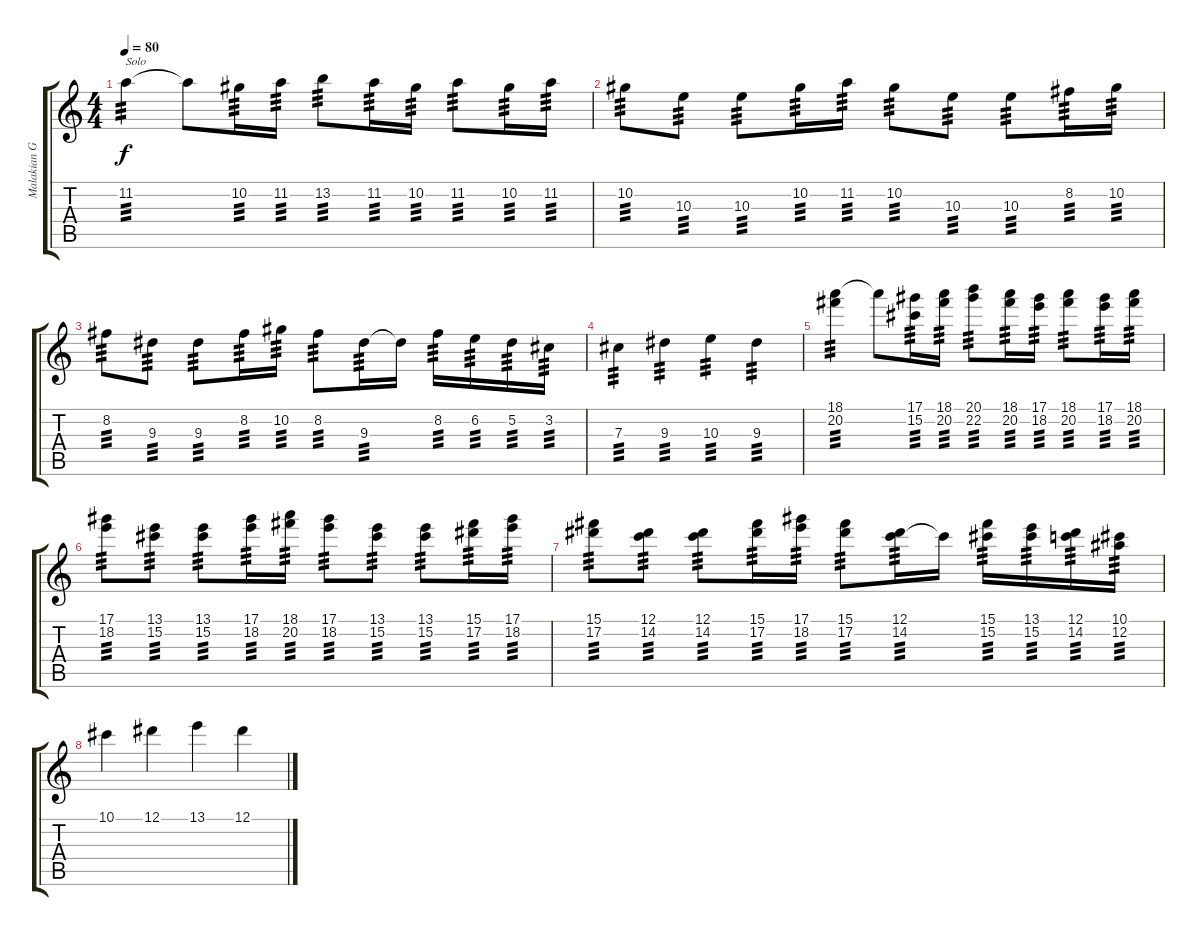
\track ("Malakian Gtr 1" "Malakian G") {instrument electricguitarclean}
\staff {score tabs}
\tuning (Eb4 Bb3 Gb3 Db3 Ab2 Db2) {hide}
\ts (4 4)
\tempo 80
\clef g2
\ks c
11.2.4{txt "Solo" tp 3 dy f} 11.2{t}.8 10.2.16{tp 3} 11.2.16{tp 3} 13.2.8{tp 3} 11.2.16{tp 3} 10.2.16{tp 3} 11.2.8{tp 3} 10.2.16{tp 3} 11.2.16{tp 3} |
10.2.8{tp 3} 10.3.8{tp 3} 10.3.8{tp 3} 10.2.16{tp 3} 11.2.16{tp 3} 10.2.8{tp 3} 10.3.8{tp 3} 10.3.8{tp 3} 8.2.16{tp 3} 10.2.16{tp 3} |
8.2.8{tp 3} 9.3.8{tp 3} 9.3.8{tp 3} 8.2.16{tp 3} 10.2.16{tp 3} 8.2.8{tp 3} 9.3.16{tp 3} 9.3{t}.16 8.2.16{tp 3} 6.2.16{tp 3} 5.2.16{tp 3} 3.2.16{tp 3} |
7.3.4{tp 3} 9.3.4{tp 3} 10.3.4{tp 3} 9.3.4{tp 3} |
(18.1 20.2).4{tp 3} 18.1{t}.8 (17.1 15.2).16{tp 3} (18.1 20.2).16{tp 3} (20.1 22.2).8{tp 3} (18.1 20.2).16{tp 3} (17.1 18.2).16{tp 3} (18.1 20.2).8{tp 3} (17.1 18.2).16{tp 3} (18.1 20.2).16{tp 3} |
(17.1 18.2).8{tp 3} (13.1 15.2).8{tp 3} (13.1 15.2).8{tp 3} (17.1 18.2).16{tp 3} (18.1 20.2).16{tp 3} (17.1 18.2).8{tp 3} (13.1 15.2).8{tp 3} (13.1 15.2).8{tp 3} (15.1 17.2).16{tp 3} (17.1 18.2).16{tp 3} |
(15.1 17.2).8{tp 3} (12.1 14.2).8{tp 3} (12.1 14.2).8{tp 3} (15.1 17.2).16{tp 3} (17.1 18.2).16{tp 3} (15.1 17.2).8{tp 3} (12.1 14.2).16{tp 3} 14.2{t}.16 (15.1 15.2).16{tp 3} (13.1 15.2).16{tp 3} (12.1 14.2).16{tp 3} (10.1 12.2).16{tp 3} |
10.1.4 12.1.4 13.1.4 12.1.4
